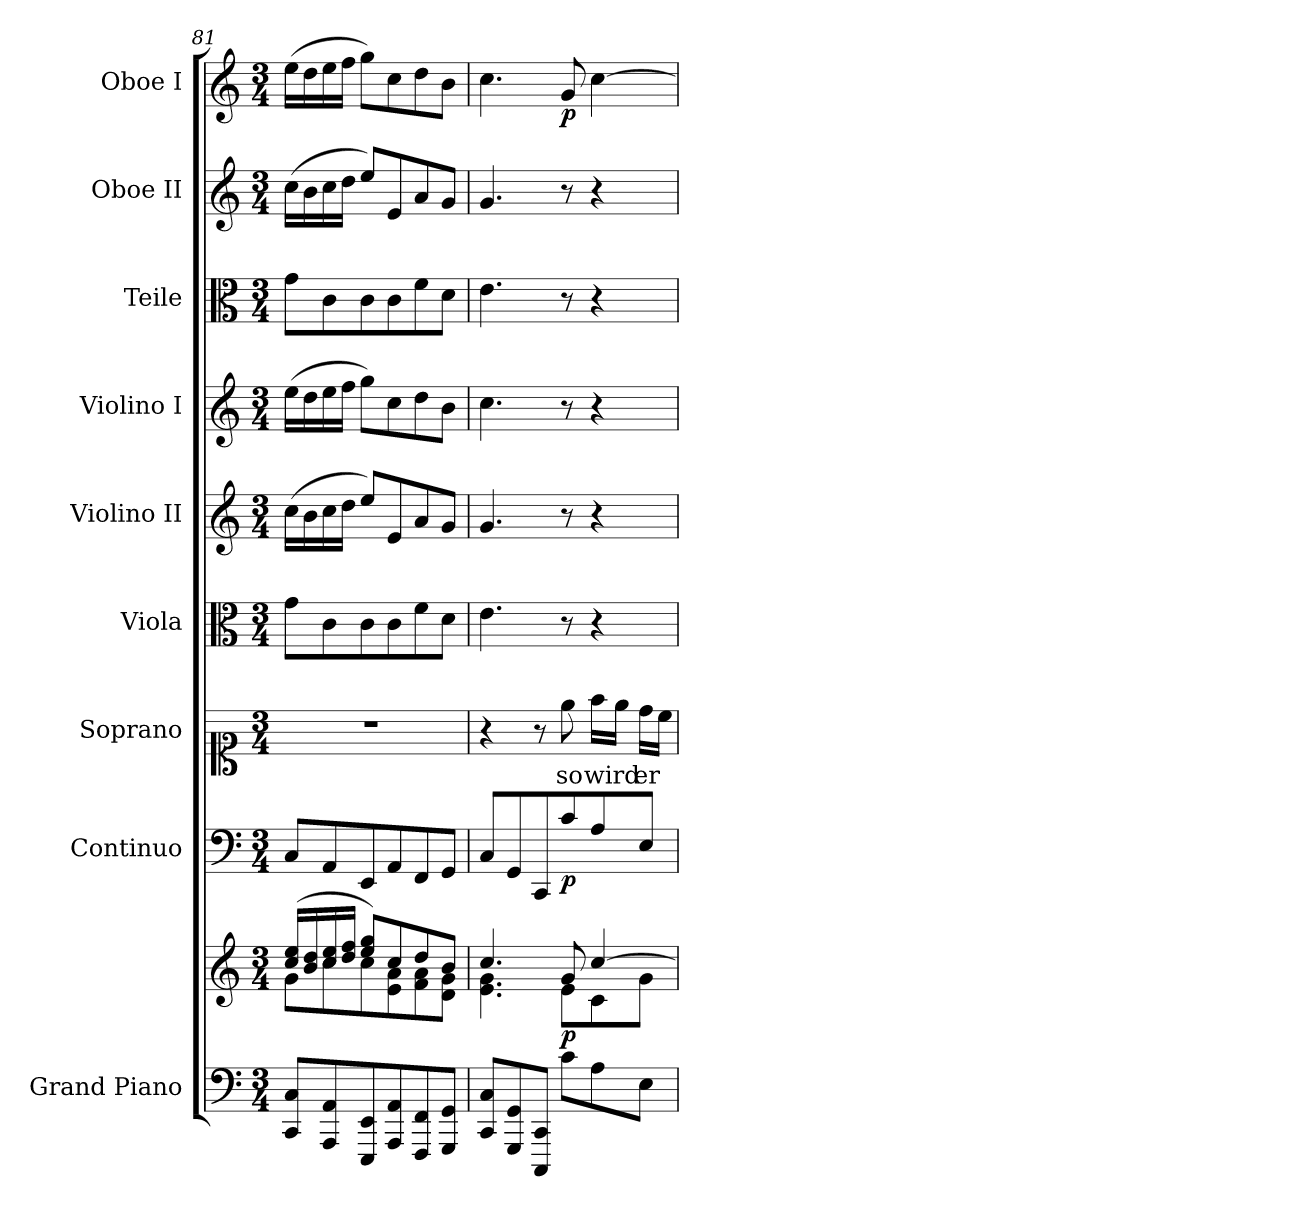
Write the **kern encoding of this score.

**kern	**kern	**dynam	**kern	**dynam	**kern	**text	**kern	**kern	**kern	**kern	**kern	**kern	**dynam
*part9	*part9	*part9	*part8	*part8	*part7	*part7	*part6	*part5	*part4	*part3	*part2	*part1	*part1
*staff10	*staff9	*staff9/10	*staff8	*staff8	*staff7	*staff7	*staff6	*staff5	*staff4	*staff3	*staff2	*staff1	*staff1
*I"Grand Piano	*	*	*I"Continuo	*	*I"Soprano	*	*I"Viola	*I"Violino II	*I"Violino I	*I"Teile	*I"Oboe II	*I"Oboe I	*
*I'Pno	*	*	*	*	*	*	*	*	*	*	*I'Ob	*I'Ob	*
*clefF4	*clefG2	*	*clefF4	*	*clefC1	*	*clefC3	*clefG2	*clefG2	*clefC3	*clefG2	*clefG2	*
*k[]	*k[]	*	*k[]	*	*k[]	*	*k[]	*k[]	*k[]	*k[]	*k[]	*k[]	*
*M3/4	*M3/4	*	*M3/4	*	*M3/4	*	*M3/4	*M3/4	*M3/4	*M3/4	*M3/4	*M3/4	*
=81	=81	=81	=81	=81	=81	=81	=81	=81	=81	=81	=81	=81	=81
*	*^	*	*	*	*	*	*	*	*	*	*	*	*
8CC/ 8C/L	(16cc/ 16ee/LL	8g\L	.	8C/L	.	2.r	.	8g\L	(>16cc\LL	(>16ee\LL	8g\L	(>16cc\LL	(>16ee\LL	.
.	16b/ 16dd/	.	.	.	.	.	.	.	16b\	16dd\	.	16b\	16dd\	.
8AAA/ 8AA/	16cc/ 16ee/	8cc\	.	8AA/	.	.	.	8c\	16cc\	16ee\	8c\	16cc\	16ee\	.
.	16dd/ 16ff/JJ	.	.	.	.	.	.	.	16dd\JJ	16ff\JJ	.	16dd\JJ	16ff\JJ	.
8EEE/ 8EE/	8ee/ 8gg/L)	8cc\	.	8EE/	.	.	.	8c\	8ee/L)	8gg\L)	8c\	8ee/L)	8gg\L)	.
8AAA/ 8AA/	8cc/	8e\ 8a\	.	8AA/	.	.	.	8c\	8e/	8cc\	8c\	8e/	8cc\	.
8FFF/ 8FF/	8dd/	8f\ 8a\	.	8FF/	.	.	.	8f\	8a/	8dd\	8f\	8a/	8dd\	.
8GGG/ 8GG/J	8b/J	8d\ 8g\J	.	8GG/J	.	.	.	8d\J	8g/J	8b\J	8d\J	8g/J	8b\J	.
=82	=82	=82	=82	=82	=82	=82	=82	=82	=82	=82	=82	=82	=82	=82
8CC/ 8C/L	4.cc/	4.e\ 4.g\	.	8C/L	.	4r	.	4.e\	4.g/	4.cc\	4.e\	4.g/	4.cc\	.
8GGG/ 8GG/	.	.	.	8GG/	.	.	.	.	.	.	.	.	.	.
8CCC/ 8CC/J	.	.	.	8CC/	.	8r	.	.	.	.	.	.	.	.
!	!	!	!LO:DY:b	!	!LO:DY:b	!	!LO:LY:b	!	!	!	!	!	!	!LO:DY:b
8c\L	8g/	8e\L	p	8c/	p	8ee\	so	8r	8r	8r	8r	8r	8g/	p
!	!	!	!	!	!	!	!LO:LY:b	!	!	!	!	!	!	!
8A\	[4cc/	8c\	.	8A/	.	16ff\LL	wird	4r	4r	4r	4r	4r	[4cc\	.
.	.	.	.	.	.	16ee\JJ	.	.	.	.	.	.	.	.
!	!	!	!	!	!	!	!LO:LY:b	!	!	!	!	!	!	!
8E\J	.	8g\J	.	8E/J	.	16dd\LL	er	.	.	.	.	.	.	.
.	.	.	.	.	.	16cc\JJ	.	.	.	.	.	.	.	.
*	*v	*v	*	*	*	*	*	*	*	*	*	*	*	*
=	=	=	=	=	=	=	=	=	=	=	=	=	=
*-	*-	*-	*-	*-	*-	*-	*-	*-	*-	*-	*-	*-	*-
